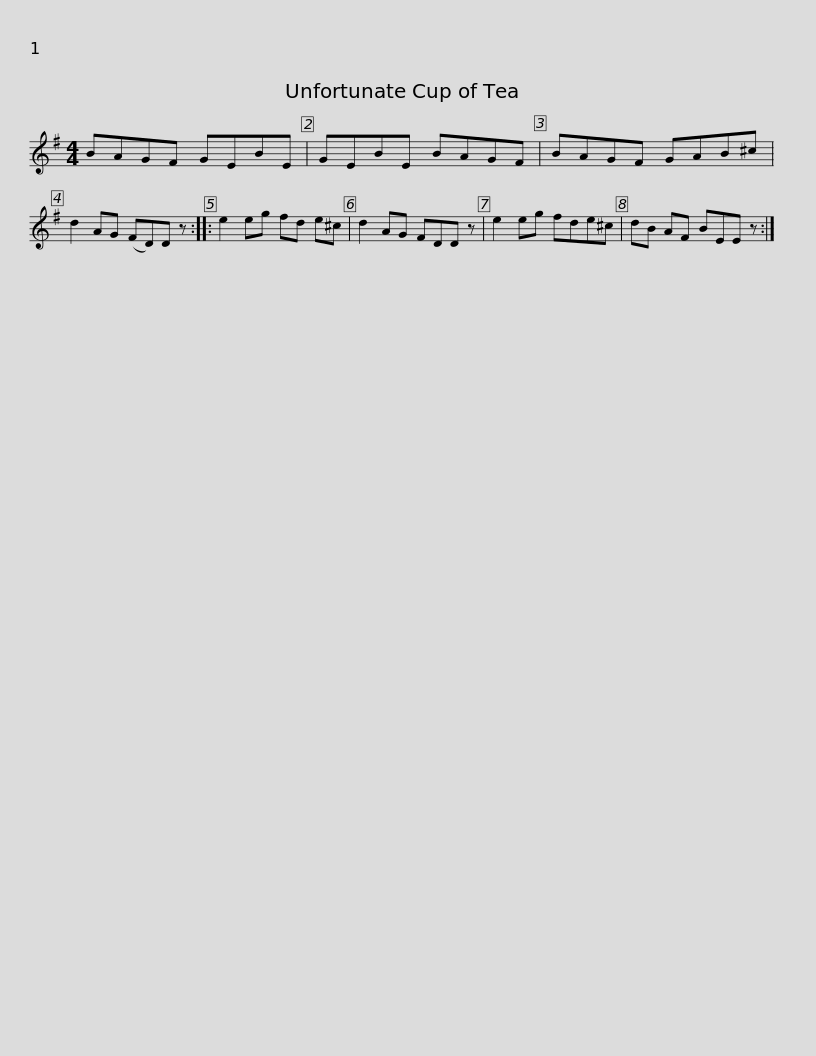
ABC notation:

X:1
L:1/8
M:4/4
I:linebreak $
K:Emin
V:1 treble
V:1
 BAGF GEBE | GEBE BAGF | BAGF GAB^c | d2 AG (FD)D z :: e2 eg fd e^c |$ %5
 d2 AG FDD z | e2 eg fde^c | dB AF BEE z :| %8
